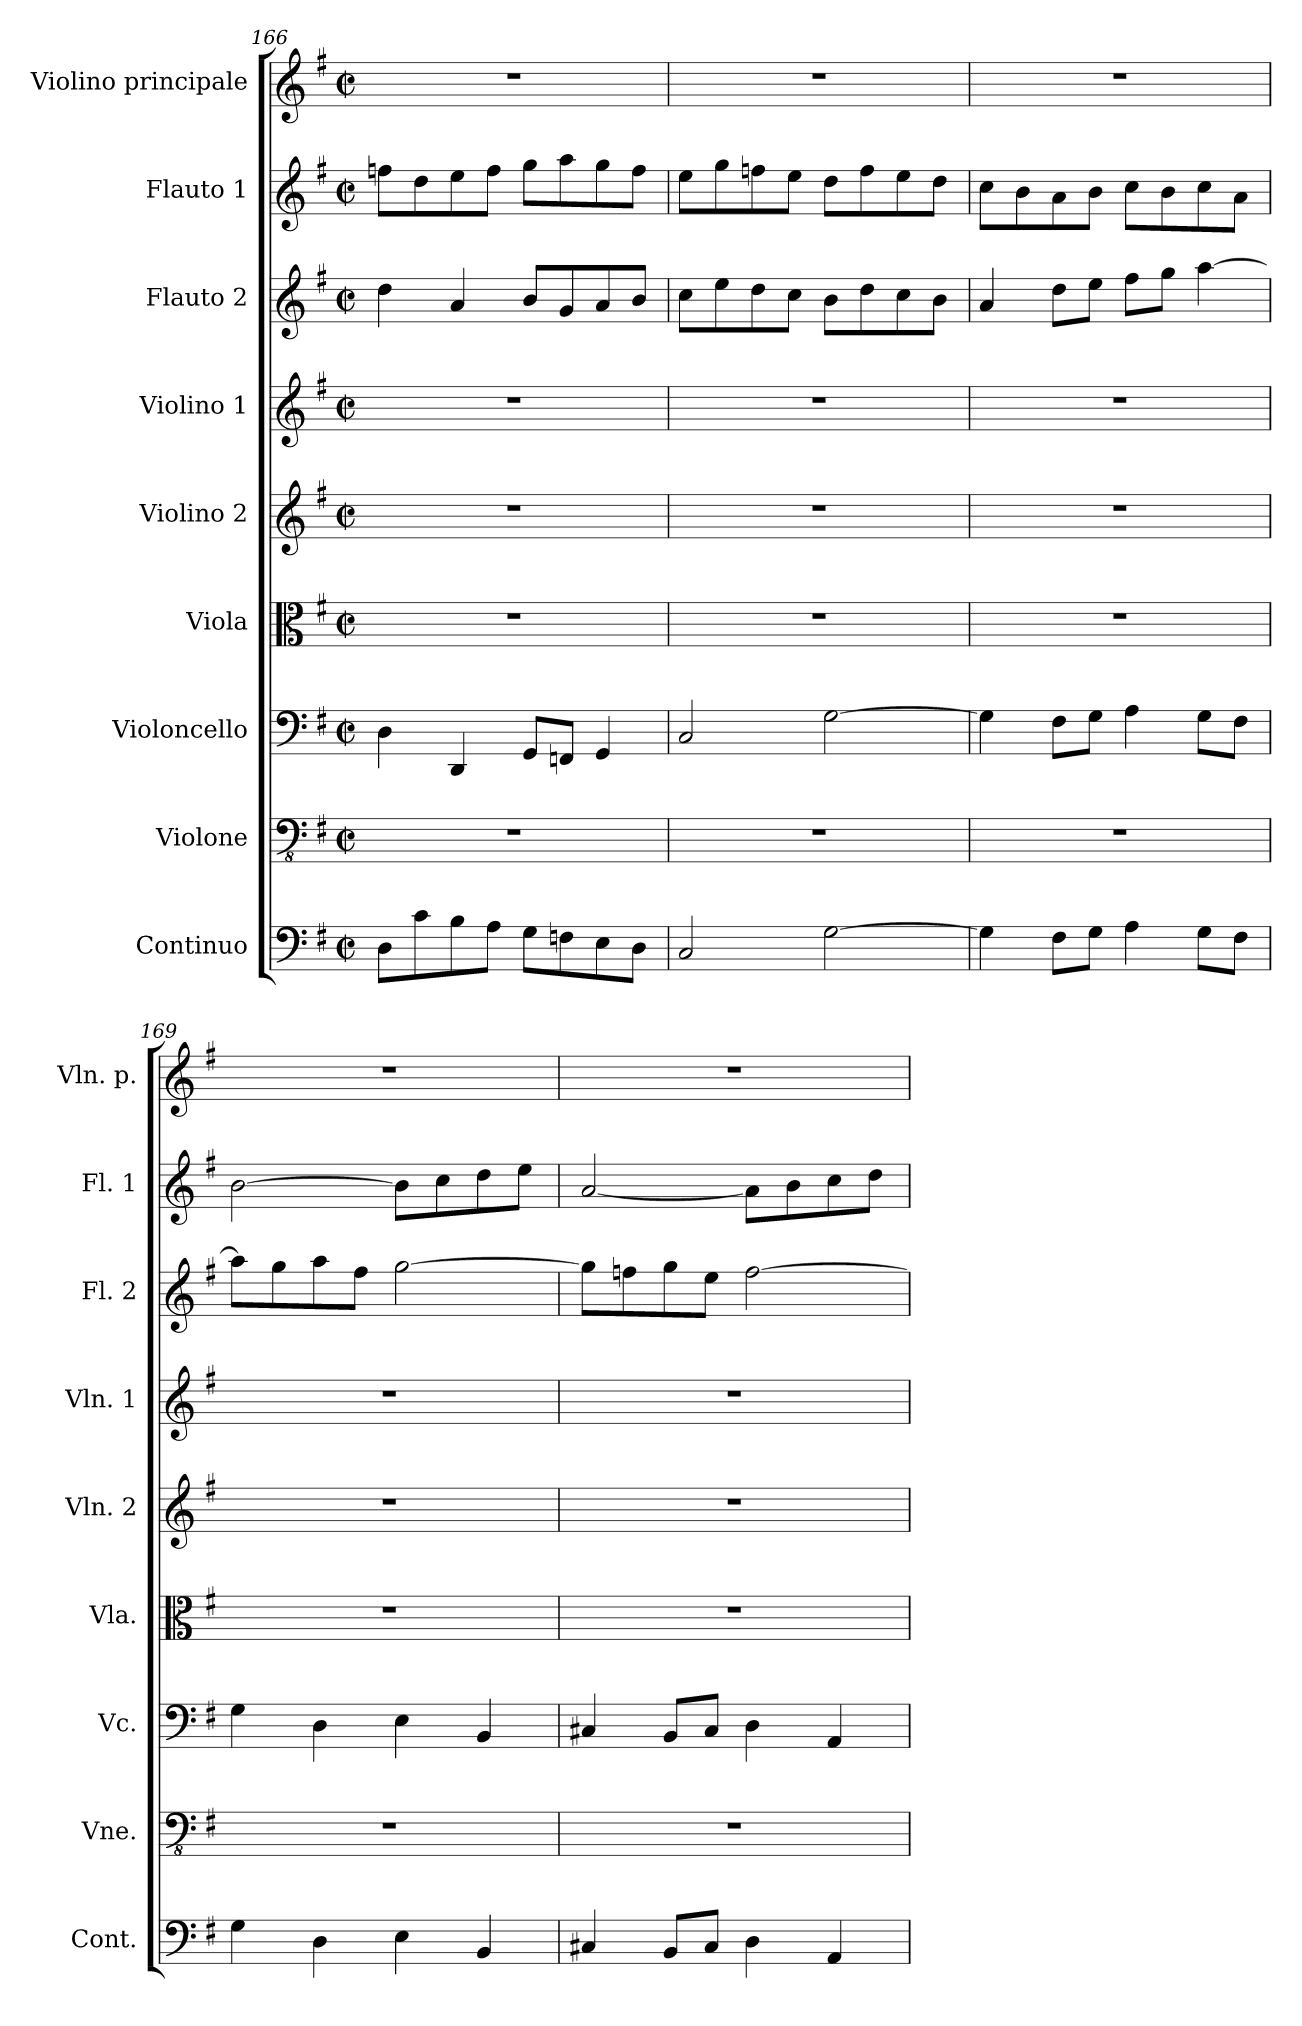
**kern	**kern	**kern	**kern	**kern	**kern	**kern	**kern	**kern
*part9	*part8	*part7	*part6	*part5	*part4	*part3	*part2	*part1
*staff9	*staff8	*staff7	*staff6	*staff5	*staff4	*staff3	*staff2	*staff1
*I"Continuo	*I"Violone	*I"Violoncello	*I"Viola	*I"Violino 2	*I"Violino 1	*I"Flauto 2	*I"Flauto 1	*I"Violino principale
*I'Cont.	*I'Vne.	*I'Vc.	*I'Vla.	*I'Vln. 2	*I'Vln. 1	*I'Fl. 2	*I'Fl. 1	*I'Vln. p.
*clefF4	*clefFv4	*clefF4	*clefC3	*clefG2	*clefG2	*clefG2	*clefG2	*clefG2
*	*ITrd7c12	*	*	*	*	*	*	*
*k[f#]	*k[f#]	*k[f#]	*k[f#]	*k[f#]	*k[f#]	*k[f#]	*k[f#]	*k[f#]
*M2/2	*M2/2	*M2/2	*M2/2	*M2/2	*M2/2	*M2/2	*M2/2	*M2/2
*met(c|)	*met(c|)	*met(c|)	*met(c|)	*met(c|)	*met(c|)	*met(c|)	*met(c|)	*met(c|)
=166	=166	=166	=166	=166	=166	=166	=166	=166
8D\L	1r	4D\	1r	1r	1r	4dd\	8ffn\L	1r
8c\	.	.	.	.	.	.	8dd\	.
8B\	.	4DD/	.	.	.	4a/	8ee\	.
8A\J	.	.	.	.	.	.	8ff\J	.
8G\L	.	8GG/L	.	.	.	8b/L	8gg\L	.
8Fn\	.	8FFn/J	.	.	.	8g/	8aa\	.
8E\	.	4GG/	.	.	.	8a/	8gg\	.
8D\J	.	.	.	.	.	8b/J	8ff\J	.
!!LO:LB:g=z
=167	=167	=167	=167	=167	=167	=167	=167	=167
2C/	1r	2C/	1r	1r	1r	8cc\L	8ee\L	1r
.	.	.	.	.	.	8ee\	8gg\	.
.	.	.	.	.	.	8dd\	8ffn\	.
.	.	.	.	.	.	8cc\J	8ee\J	.
[2G\	.	[2G\	.	.	.	8b\L	8dd\L	.
.	.	.	.	.	.	8dd\	8ff\	.
.	.	.	.	.	.	8cc\	8ee\	.
.	.	.	.	.	.	8b\J	8dd\J	.
=168	=168	=168	=168	=168	=168	=168	=168	=168
4G\]	1r	4G\]	1r	1r	1r	4a/	8cc\L	1r
.	.	.	.	.	.	.	8b\	.
8F#\L	.	8F#\L	.	.	.	8dd\L	8a\	.
8G\J	.	8G\J	.	.	.	8ee\J	8b\J	.
4A\	.	4A\	.	.	.	8ff#\L	8cc\L	.
.	.	.	.	.	.	8gg\J	8b\	.
8G\L	.	8G\L	.	.	.	[4aa\	8cc\	.
8F#\J	.	8F#\J	.	.	.	.	8a\J	.
=169	=169	=169	=169	=169	=169	=169	=169	=169
4G\	1r	4G\	1r	1r	1r	8aa\L]	[2b\	1r
.	.	.	.	.	.	8gg\	.	.
4D\	.	4D\	.	.	.	8aa\	.	.
.	.	.	.	.	.	8ff#\J	.	.
4E\	.	4E\	.	.	.	[2gg\	8b\L]	.
.	.	.	.	.	.	.	8cc\	.
4BB/	.	4BB/	.	.	.	.	8dd\	.
.	.	.	.	.	.	.	8ee\J	.
=170	=170	=170	=170	=170	=170	=170	=170	=170
4C#X/	1r	4C#X/	1r	1r	1r	8gg\L]	[2a/	1r
.	.	.	.	.	.	8ffn\	.	.
8BB/L	.	8BB/L	.	.	.	8gg\	.	.
8C#/J	.	8C#/J	.	.	.	8ee\J	.	.
4D\	.	4D\	.	.	.	[2ff\	8a\L]	.
.	.	.	.	.	.	.	8b\	.
4AA/	.	4AA/	.	.	.	.	8cc\	.
.	.	.	.	.	.	.	8dd\J	.
=	=	=	=	=	=	=	=	=
*-	*-	*-	*-	*-	*-	*-	*-	*-
